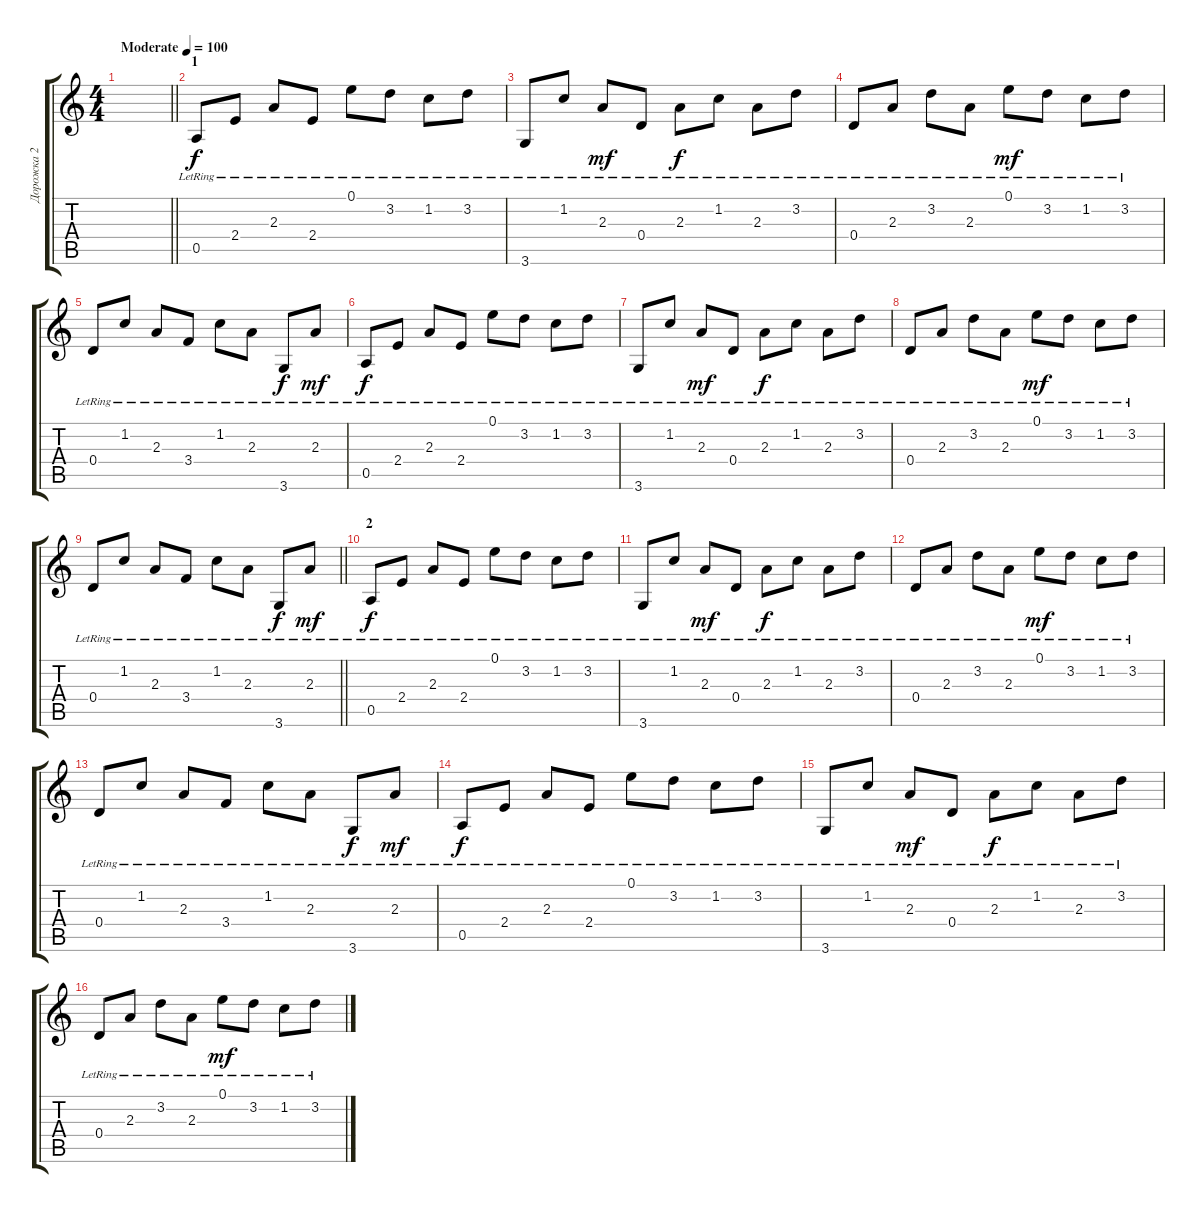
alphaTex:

\track ("Дорожка 2" "Дорожка 2") {instrument electricguitarclean}
\staff {score tabs}
\tuning (E4 B3 G3 D3 A2 E2) {hide}
\ts (4 4)
\tempo (100 "Moderate")
\clef g2
\barLineRight lightlight
\ks c
|
\section ("" "1")
0.5{lr}.8 2.4{lr}.8 2.3{lr}.8 2.4{lr}.8 0.1{lr}.8 3.2{lr}.8 1.2{lr}.8 3.2{lr}.8 |
3.6{lr}.8 1.2{lr}.8 2.3{lr}.8{dy mf} 0.4{lr}.8 2.3{lr}.8{dy f} 1.2{lr}.8 2.3{lr}.8 3.2{lr}.8 |
0.4{lr}.8 2.3{lr}.8 3.2{lr}.8 2.3{lr}.8 0.1{lr}.8{dy mf} 3.2{lr}.8 1.2{lr}.8 3.2{lr}.8 |
0.4{lr}.8 1.2{lr}.8 2.3{lr}.8 3.4{lr}.8 1.2{lr}.8 2.3{lr}.8 3.6{lr}.8{dy f} 2.3{lr}.8{dy mf} |
0.5{lr}.8{dy f} 2.4{lr}.8 2.3{lr}.8 2.4{lr}.8 0.1{lr}.8 3.2{lr}.8 1.2{lr}.8 3.2{lr}.8 |
3.6{lr}.8 1.2{lr}.8 2.3{lr}.8{dy mf} 0.4{lr}.8 2.3{lr}.8{dy f} 1.2{lr}.8 2.3{lr}.8 3.2{lr}.8 |
0.4{lr}.8 2.3{lr}.8 3.2{lr}.8 2.3{lr}.8 0.1{lr}.8{dy mf} 3.2{lr}.8 1.2{lr}.8 3.2{lr}.8 |
\barLineRight lightlight
0.4{lr}.8 1.2{lr}.8 2.3{lr}.8 3.4{lr}.8 1.2{lr}.8 2.3{lr}.8 3.6{lr}.8{dy f} 2.3{lr}.8{dy mf} |
\section ("" "2")
0.5{lr}.8{dy f} 2.4{lr}.8 2.3{lr}.8 2.4{lr}.8 0.1{lr}.8 3.2{lr}.8 1.2{lr}.8 3.2{lr}.8 |
3.6{lr}.8 1.2{lr}.8 2.3{lr}.8{dy mf} 0.4{lr}.8 2.3{lr}.8{dy f} 1.2{lr}.8 2.3{lr}.8 3.2{lr}.8 |
0.4{lr}.8 2.3{lr}.8 3.2{lr}.8 2.3{lr}.8 0.1{lr}.8{dy mf} 3.2{lr}.8 1.2{lr}.8 3.2{lr}.8 |
0.4{lr}.8 1.2{lr}.8 2.3{lr}.8 3.4{lr}.8 1.2{lr}.8 2.3{lr}.8 3.6{lr}.8{dy f} 2.3{lr}.8{dy mf} |
0.5{lr}.8{dy f} 2.4{lr}.8 2.3{lr}.8 2.4{lr}.8 0.1{lr}.8 3.2{lr}.8 1.2{lr}.8 3.2{lr}.8 |
3.6{lr}.8 1.2{lr}.8 2.3{lr}.8{dy mf} 0.4{lr}.8 2.3{lr}.8{dy f} 1.2{lr}.8 2.3{lr}.8 3.2{lr}.8 |
0.4{lr}.8 2.3{lr}.8 3.2{lr}.8 2.3{lr}.8 0.1{lr}.8{dy mf} 3.2{lr}.8 1.2{lr}.8 3.2{lr}.8
